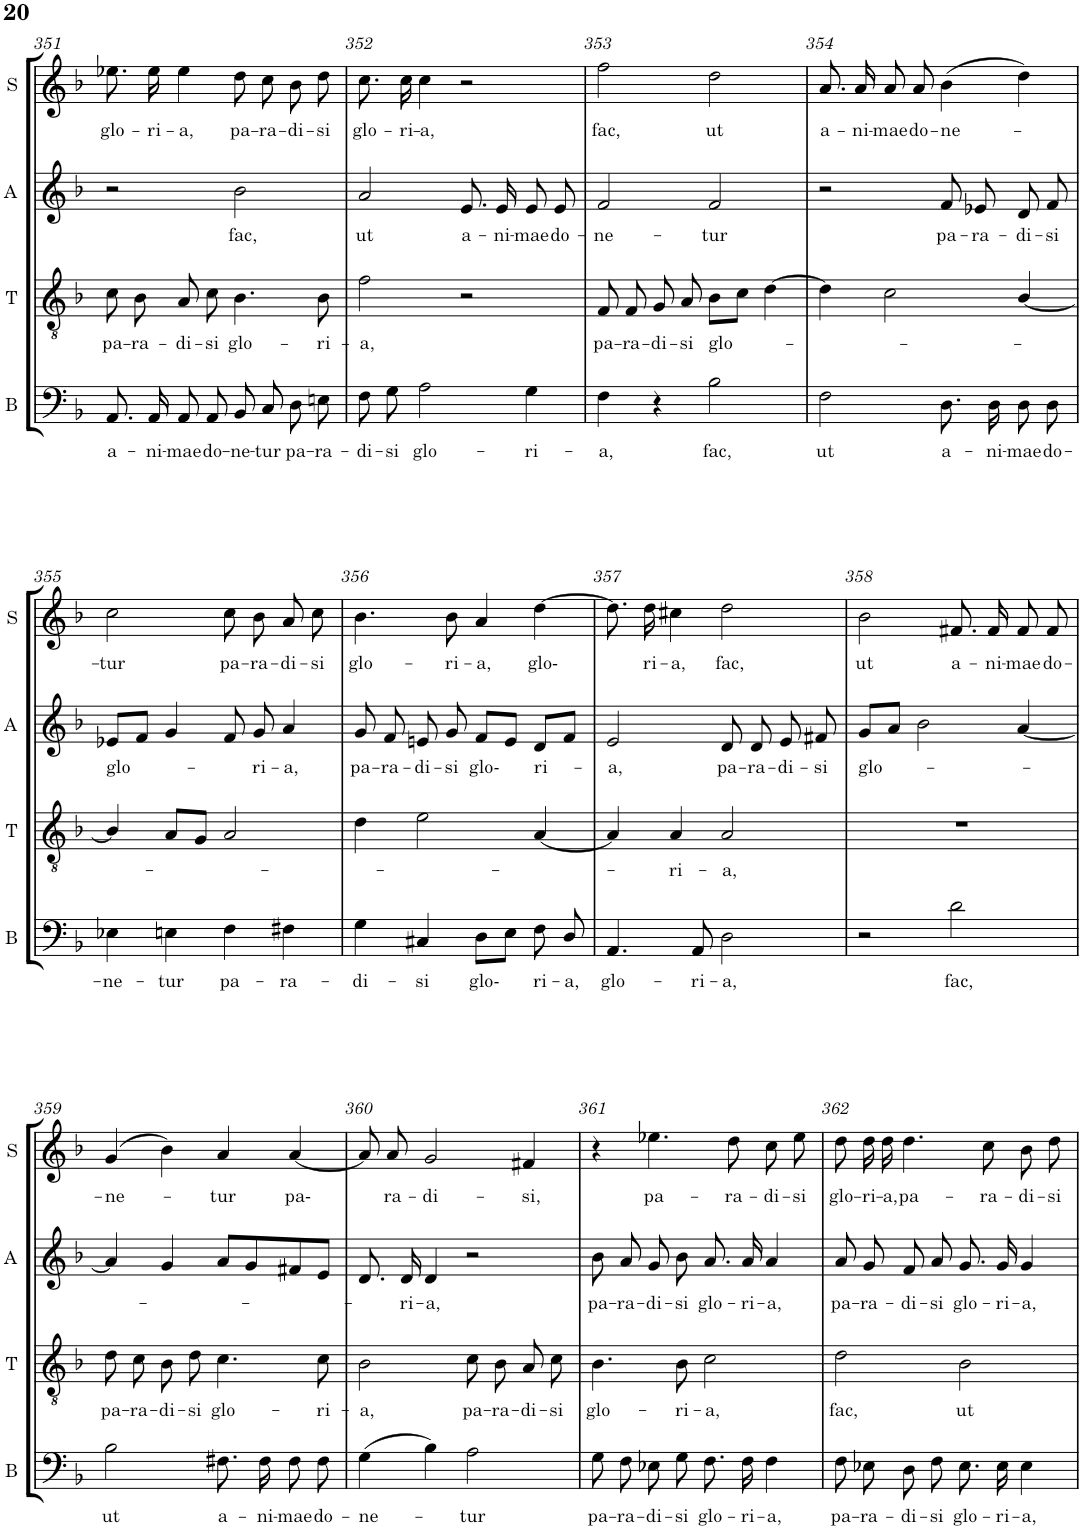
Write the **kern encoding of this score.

**kern	**text	**kern	**text	**kern	**text	**kern	**text
*part4	*part4	*part3	*part3	*part2	*part2	*part1	*part1
*staff4	*staff4	*staff3	*staff3	*staff2	*staff2	*staff1	*staff1
*I"Bass	*	*I"Tenor	*	*I"Alto	*	*I"Soprano	*
*I'B	*	*I'T	*	*I'A	*	*I'S	*
!!LO:PB:g=z
*clefF4	*	*clefGv2	*	*clefG2	*	*clefG2	*
*k[b-]	*	*k[b-]	*	*k[b-]	*	*k[b-]	*
*F:	*	*F:	*	*F:	*	*F:	*
*M4/4	*	*M4/4	*	*M4/4	*	*M4/4	*
*met(c)	*	*met(c)	*	*met(c)	*	*met(c)	*
=351	=351	=351	=351	=351	=351	=351	=351
!	!LO:LY:b	!	!LO:LY:b	!	!	!	!LO:LY:b
8.AA/	a-	8c\	pa-	2r	.	8.ee-X\L	glo-
!	!	!	!LO:LY:b	!	!	!	!
.	.	8B-\	-ra-	.	.	.	.
!	!LO:LY:b	!	!	!	!	!	!LO:LY:b
16AA/	-ni-	.	.	.	.	16ee-\Jk	-ri-
!	!LO:LY:b	!	!LO:LY:b	!	!	!	!LO:LY:b
8AA/	-mae	8A/	-di-	.	.	4ee-\	-a,
!	!LO:LY:b	!	!LO:LY:b	!	!	!	!
8AA/	do-	8c\	-si	.	.	.	.
!	!LO:LY:b	!	!LO:LY:b	!	!LO:LY:b	!	!LO:LY:b
8BB-/	-ne-	4.B-\	glo-	2b-\	fac,	8dd\L	pa-
!	!LO:LY:b	!	!	!	!	!	!LO:LY:b
8C/	-tur	.	.	.	.	8cc\J	-ra-
!	!LO:LY:b	!	!	!	!	!	!LO:LY:b
8D\	pa-	.	.	.	.	8b-\L	-di-
!	!LO:LY:b	!	!LO:LY:b	!	!	!	!LO:LY:b
8En\	-ra-	8B-\	-ri-	.	.	8dd\J	-si
=352	=352	=352	=352	=352	=352	=352	=352
!	!LO:LY:b	!	!LO:LY:b	!	!LO:LY:b	!	!LO:LY:b
8F\	-di-	2f\	-a,	2a/	ut	8.cc\L	glo-
!	!LO:LY:b	!	!	!	!	!	!
8G\	-si	.	.	.	.	.	.
!	!	!	!	!	!	!	!LO:LY:b
.	.	.	.	.	.	16cc\Jk	-ri-
!	!LO:LY:b	!	!	!	!	!	!LO:LY:b
2A\	glo-	.	.	.	.	4cc\	-a,
!	!	!	!	!	!LO:LY:b	!	!
.	.	2r	.	8.e/	a-	2r	.
!	!	!	!	!	!LO:LY:b	!	!
.	.	.	.	16e/	-ni-	.	.
!	!LO:LY:b	!	!	!	!LO:LY:b	!	!
4G\	-ri-	.	.	8e/	-mae	.	.
!	!	!	!	!	!LO:LY:b	!	!
.	.	.	.	8e/	do-	.	.
=353	=353	=353	=353	=353	=353	=353	=353
!	!LO:LY:b	!	!LO:LY:b	!	!LO:LY:b	!	!LO:LY:b
4F\	-a,	8F/	pa-	2f/	-ne-	2ff\	fac,
!	!	!	!LO:LY:b	!	!	!	!
.	.	8F/	-ra-	.	.	.	.
!	!	!	!LO:LY:b	!	!	!	!
4r	.	8G/	-di-	.	.	.	.
!	!	!	!LO:LY:b	!	!	!	!
.	.	8A/	-si	.	.	.	.
!	!LO:LY:b	!	!LO:LY:b	!	!LO:LY:b	!	!LO:LY:b
2B-\	fac,	8B-\L	glo-	2f/	-tur	2dd\	ut
.	.	8c\J	.	.	.	.	.
.	.	[4d\	.	.	.	.	.
=354	=354	=354	=354	=354	=354	=354	=354
!	!LO:LY:b	!	!	!	!	!	!LO:LY:b
2F\	ut	4d\]	.	2r	.	8.a/L	a-
!	!	!	!	!	!	!	!LO:LY:b
.	.	.	.	.	.	16a/Jk	-ni-
!	!	!	!	!	!	!	!LO:LY:b
.	.	2c\	.	.	.	8a/L	-mae
!	!	!	!	!	!	!	!LO:LY:b
.	.	.	.	.	.	8a/J	do-
!	!LO:LY:b	!	!	!	!LO:LY:b	!	!LO:LY:b
8.D\	a-	.	.	8f/	pa-	(4b-\	-ne-
!	!	!	!	!	!LO:LY:b	!	!
.	.	.	.	8e-X/	-ra-	.	.
!	!LO:LY:b	!	!	!	!	!	!
16D\	-ni-	.	.	.	.	.	.
!	!LO:LY:b	!	!	!	!LO:LY:b	!	!
8D\	-mae	[4B-/	.	8d/	-di-	4dd\)	.
!	!LO:LY:b	!	!	!	!LO:LY:b	!	!
8D\	do-	.	.	8f/	-si	.	.
!!LO:LB:g=z
=355	=355	=355	=355	=355	=355	=355	=355
!	!LO:LY:b	!	!	!	!LO:LY:b	!	!LO:LY:b
4E-X\	-ne-	4B-/]	.	8e-X/L	glo-	2cc\	-tur
.	.	.	.	8f/J	.	.	.
!	!LO:LY:b	!	!	!	!	!	!
4En\	-tur	8A/L	.	4g/	.	.	.
.	.	8G/J	.	.	.	.	.
!	!LO:LY:b	!	!	!	!	!	!LO:LY:b
4F\	pa-	2A/	.	8f/	.	8cc\L	pa-
!	!	!	!	!	!LO:LY:b	!	!LO:LY:b
.	.	.	.	8g/	-ri-	8b-\J	-ra-
!	!LO:LY:b	!	!	!	!LO:LY:b	!	!LO:LY:b
4F#X\	-ra-	.	.	4a/	-a,	8a\L	-di-
!	!	!	!	!	!	!	!LO:LY:b
.	.	.	.	.	.	8cc\J	-si
=356	=356	=356	=356	=356	=356	=356	=356
!	!LO:LY:b	!	!	!	!LO:LY:b	!	!LO:LY:b
4G\	-di-	4d\	.	8g/	pa-	4.b-\	glo-
!	!	!	!	!	!LO:LY:b	!	!
.	.	.	.	8f/	-ra-	.	.
!	!LO:LY:b	!	!	!	!LO:LY:b	!	!
4C#X/	-si	2e\	.	8en/	-di-	.	.
!	!	!	!	!	!LO:LY:b	!	!LO:LY:b
.	.	.	.	8g/	-si	8b-\	-ri-
!	!LO:LY:b	!	!	!	!LO:LY:b	!	!LO:LY:b
8D\L	glo-	.	.	8f/L	glo-	4a/	-a,
8E\J	.	.	.	8e/J	.	.	.
!	!LO:LY:b	!	!	!	!LO:LY:b	!	!LO:LY:b
8F\	ri-	[4A/	.	8d/L	ri-	[4dd\	glo-
!	!LO:LY:b	!	!	!	!	!	!
8D/	-a,	.	.	8f/J	.	.	.
=357	=357	=357	=357	=357	=357	=357	=357
!	!LO:LY:b	!	!	!	!LO:LY:b	!	!
4.AA/	glo-	4A/]	.	2e/	-a,	8.dd\L]	.
!	!	!	!	!	!	!	!LO:LY:b
.	.	.	.	.	.	16dd\Jk	ri-
!	!	!	!LO:LY:b	!	!	!	!LO:LY:b
.	.	4A/	-ri-	.	.	4cc#X\	-a,
!	!LO:LY:b	!	!	!	!	!	!
8AA/	-ri-	.	.	.	.	.	.
!	!LO:LY:b	!	!LO:LY:b	!	!LO:LY:b	!	!LO:LY:b
2D\	-a,	2A/	-a,	8d/	pa-	2dd\	fac,
!	!	!	!	!	!LO:LY:b	!	!
.	.	.	.	8d/	-ra-	.	.
!	!	!	!	!	!LO:LY:b	!	!
.	.	.	.	8e/	-di-	.	.
!	!	!	!	!	!LO:LY:b	!	!
.	.	.	.	8f#X/	-si	.	.
=358	=358	=358	=358	=358	=358	=358	=358
!	!	!	!	!	!LO:LY:b	!	!LO:LY:b
2r	.	1r	.	8g/L	glo-	2b-\	ut
.	.	.	.	8a/J	.	.	.
.	.	.	.	2b-\	.	.	.
!	!LO:LY:b	!	!	!	!	!	!LO:LY:b
2d\	fac,	.	.	.	.	8.f#X/L	a-
!	!	!	!	!	!	!	!LO:LY:b
.	.	.	.	.	.	16f#/Jk	-ni-
!	!	!	!	!	!	!	!LO:LY:b
.	.	.	.	[4a/	.	8f#/L	-mae
!	!	!	!	!	!	!	!LO:LY:b
.	.	.	.	.	.	8f#/J	do-
!!LO:LB:g=z
=359	=359	=359	=359	=359	=359	=359	=359
!	!LO:LY:b	!	!LO:LY:b	!	!	!	!LO:LY:b
2B-\	ut	8d\	pa-	4a/]	.	(4g/	-ne-
!	!	!	!LO:LY:b	!	!	!	!
.	.	8c\	-ra-	.	.	.	.
!	!	!	!LO:LY:b	!	!	!	!
.	.	8B-\	-di-	4g/	.	4b-\)	.
!	!	!	!LO:LY:b	!	!	!	!
.	.	8d\	-si	.	.	.	.
!	!LO:LY:b	!	!LO:LY:b	!	!	!	!LO:LY:b
8.F#X\	a-	4.c\	glo-	8a/L	.	4a/	-tur
.	.	.	.	8g/	.	.	.
!	!LO:LY:b	!	!	!	!	!	!
16F#\	-ni-	.	.	.	.	.	.
!	!LO:LY:b	!	!	!	!	!	!LO:LY:b
8F#\	-mae	.	.	8f#X/	.	[4a/	pa-
!	!LO:LY:b	!	!LO:LY:b	!	!	!	!
8F#\	do-	8c\	-ri-	8e/J	.	.	.
=360	=360	=360	=360	=360	=360	=360	=360
!	!LO:LY:b	!	!LO:LY:b	!	!	!	!
(4G\	-ne-	2B-\	-a,	8.d/	.	8a/L]	.
!	!	!	!	!	!	!	!LO:LY:b
.	.	.	.	.	.	8a/J	ra-
!	!	!	!	!	!LO:LY:b	!	!
.	.	.	.	16d/	-ri-	.	.
!	!	!	!	!	!LO:LY:b	!	!LO:LY:b
4B-\)	.	.	.	4d/	-a,	2g/	-di-
!	!LO:LY:b	!	!LO:LY:b	!	!	!	!
2A\	-tur	8c\	pa-	2r	.	.	.
!	!	!	!LO:LY:b	!	!	!	!
.	.	8B-\	-ra-	.	.	.	.
!	!	!	!LO:LY:b	!	!	!	!LO:LY:b
.	.	8A/	-di-	.	.	4f#X/	-si,
!	!	!	!LO:LY:b	!	!	!	!
.	.	8c\	-si	.	.	.	.
=361	=361	=361	=361	=361	=361	=361	=361
!	!LO:LY:b	!	!LO:LY:b	!	!LO:LY:b	!	!
8G\	pa-	4.B-\	glo-	8b-\	pa-	4r	.
!	!LO:LY:b	!	!	!	!LO:LY:b	!	!
8F\	-ra-	.	.	8a/	-ra-	.	.
!	!LO:LY:b	!	!	!	!LO:LY:b	!	!LO:LY:b
8E-X\	-di-	.	.	8g/	-di-	4.ee-X\	pa-
!	!LO:LY:b	!	!LO:LY:b	!	!LO:LY:b	!	!
8G\	-si	8B-\	-ri-	8b-\	-si	.	.
!	!LO:LY:b	!	!LO:LY:b	!	!LO:LY:b	!	!
8.F\	glo-	2c\	-a,	8.a/	glo-	.	.
!	!	!	!	!	!	!	!LO:LY:b
.	.	.	.	.	.	8dd\	-ra-
!	!LO:LY:b	!	!	!	!LO:LY:b	!	!
16F\	-ri-	.	.	16a/	-ri-	.	.
!	!LO:LY:b	!	!	!	!LO:LY:b	!	!LO:LY:b
4F\	-a,	.	.	4a/	-a,	8cc\L	-di-
!	!	!	!	!	!	!	!LO:LY:b
.	.	.	.	.	.	8ee-\J	-si
=362	=362	=362	=362	=362	=362	=362	=362
!	!LO:LY:b	!	!LO:LY:b	!	!LO:LY:b	!	!LO:LY:b
8F\	pa-	2d\	fac,	8a/	pa-	8dd\L	glo-
!	!LO:LY:b	!	!	!	!LO:LY:b	!	!LO:LY:b
8E-X\	-ra-	.	.	8g/	-ra-	16dd\L	-ri-
!	!	!	!	!	!	!	!LO:LY:b
.	.	.	.	.	.	16dd\JJ	-a,
!	!LO:LY:b	!	!	!	!LO:LY:b	!	!LO:LY:b
8D\	-di-	.	.	8f/	-di-	4.dd\	pa-
!	!LO:LY:b	!	!	!	!LO:LY:b	!	!
8F\	-si	.	.	8a/	-si	.	.
!	!LO:LY:b	!	!LO:LY:b	!	!LO:LY:b	!	!
8.E-\	glo-	2B-\	ut	8.g/	glo-	.	.
!	!	!	!	!	!	!	!LO:LY:b
.	.	.	.	.	.	8cc\	-ra-
!	!LO:LY:b	!	!	!	!LO:LY:b	!	!
16E-\	-ri-	.	.	16g/	-ri-	.	.
!	!LO:LY:b	!	!	!	!LO:LY:b	!	!LO:LY:b
4E-\	-a,	.	.	4g/	-a,	8b-\L	-di-
!	!	!	!	!	!	!	!LO:LY:b
.	.	.	.	.	.	8dd\J	-si
=	=	=	=	=	=	=	=
*-	*-	*-	*-	*-	*-	*-	*-
